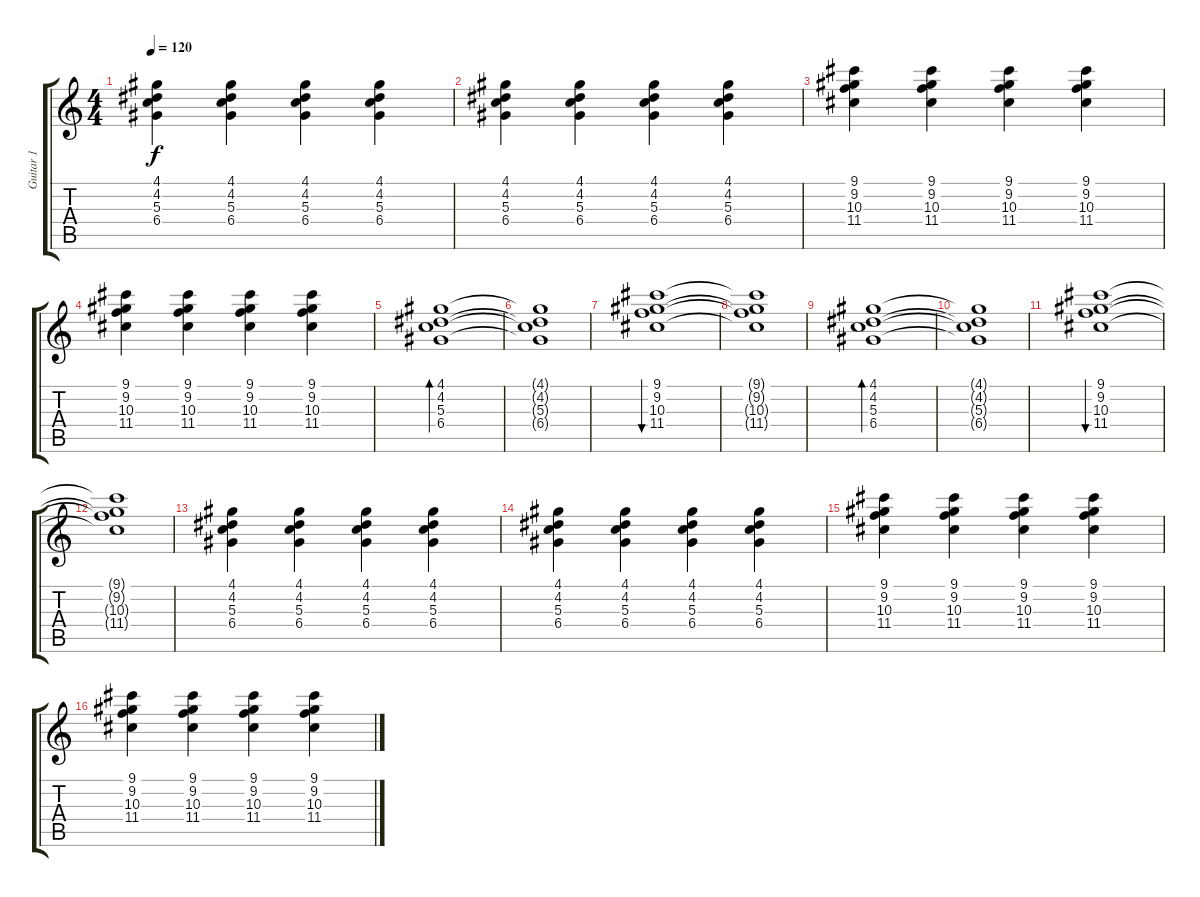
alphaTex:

\track ("Guitar 1" "Guitar 1") {instrument distortionguitar}
\staff {score tabs}
\tuning (E4 B3 G3 D3 A2 E2) {hide}
\ts (4 4)
\tempo 120
\clef g2
\ks c
(4.1 4.2 5.3 6.4).4{dy f} (4.1 4.2 5.3 6.4).4 (4.1 4.2 5.3 6.4).4 (4.1 4.2 5.3 6.4).4 |
(4.1 4.2 5.3 6.4).4 (4.1 4.2 5.3 6.4).4 (4.1 4.2 5.3 6.4).4 (4.1 4.2 5.3 6.4).4 |
(9.1 9.2 10.3 11.4).4 (9.1 9.2 10.3 11.4).4 (9.1 9.2 10.3 11.4).4 (9.1 9.2 10.3 11.4).4 |
(9.1 9.2 10.3 11.4).4 (9.1 9.2 10.3 11.4).4 (9.1 9.2 10.3 11.4).4 (9.1 9.2 10.3 11.4).4 |
(4.1 4.2 5.3 6.4).1{bd 480} |
(4.1{t} 4.2{t} 5.3{t} 6.4{t}).1 |
(9.1 9.2 10.3 11.4).1{bu 480} |
(9.1{t} 9.2{t} 10.3{t} 11.4{t}).1 |
(4.1 4.2 5.3 6.4).1{bd 480} |
(4.1{t} 4.2{t} 5.3{t} 6.4{t}).1 |
(9.1 9.2 10.3 11.4).1{bu 480} |
(9.1{t} 9.2{t} 10.3{t} 11.4{t}).1 |
(4.1 4.2 5.3 6.4).4 (4.1 4.2 5.3 6.4).4 (4.1 4.2 5.3 6.4).4 (4.1 4.2 5.3 6.4).4 |
(4.1 4.2 5.3 6.4).4 (4.1 4.2 5.3 6.4).4 (4.1 4.2 5.3 6.4).4 (4.1 4.2 5.3 6.4).4 |
(9.1 9.2 10.3 11.4).4 (9.1 9.2 10.3 11.4).4 (9.1 9.2 10.3 11.4).4 (9.1 9.2 10.3 11.4).4 |
(9.1 9.2 10.3 11.4).4 (9.1 9.2 10.3 11.4).4 (9.1 9.2 10.3 11.4).4 (9.1 9.2 10.3 11.4).4
